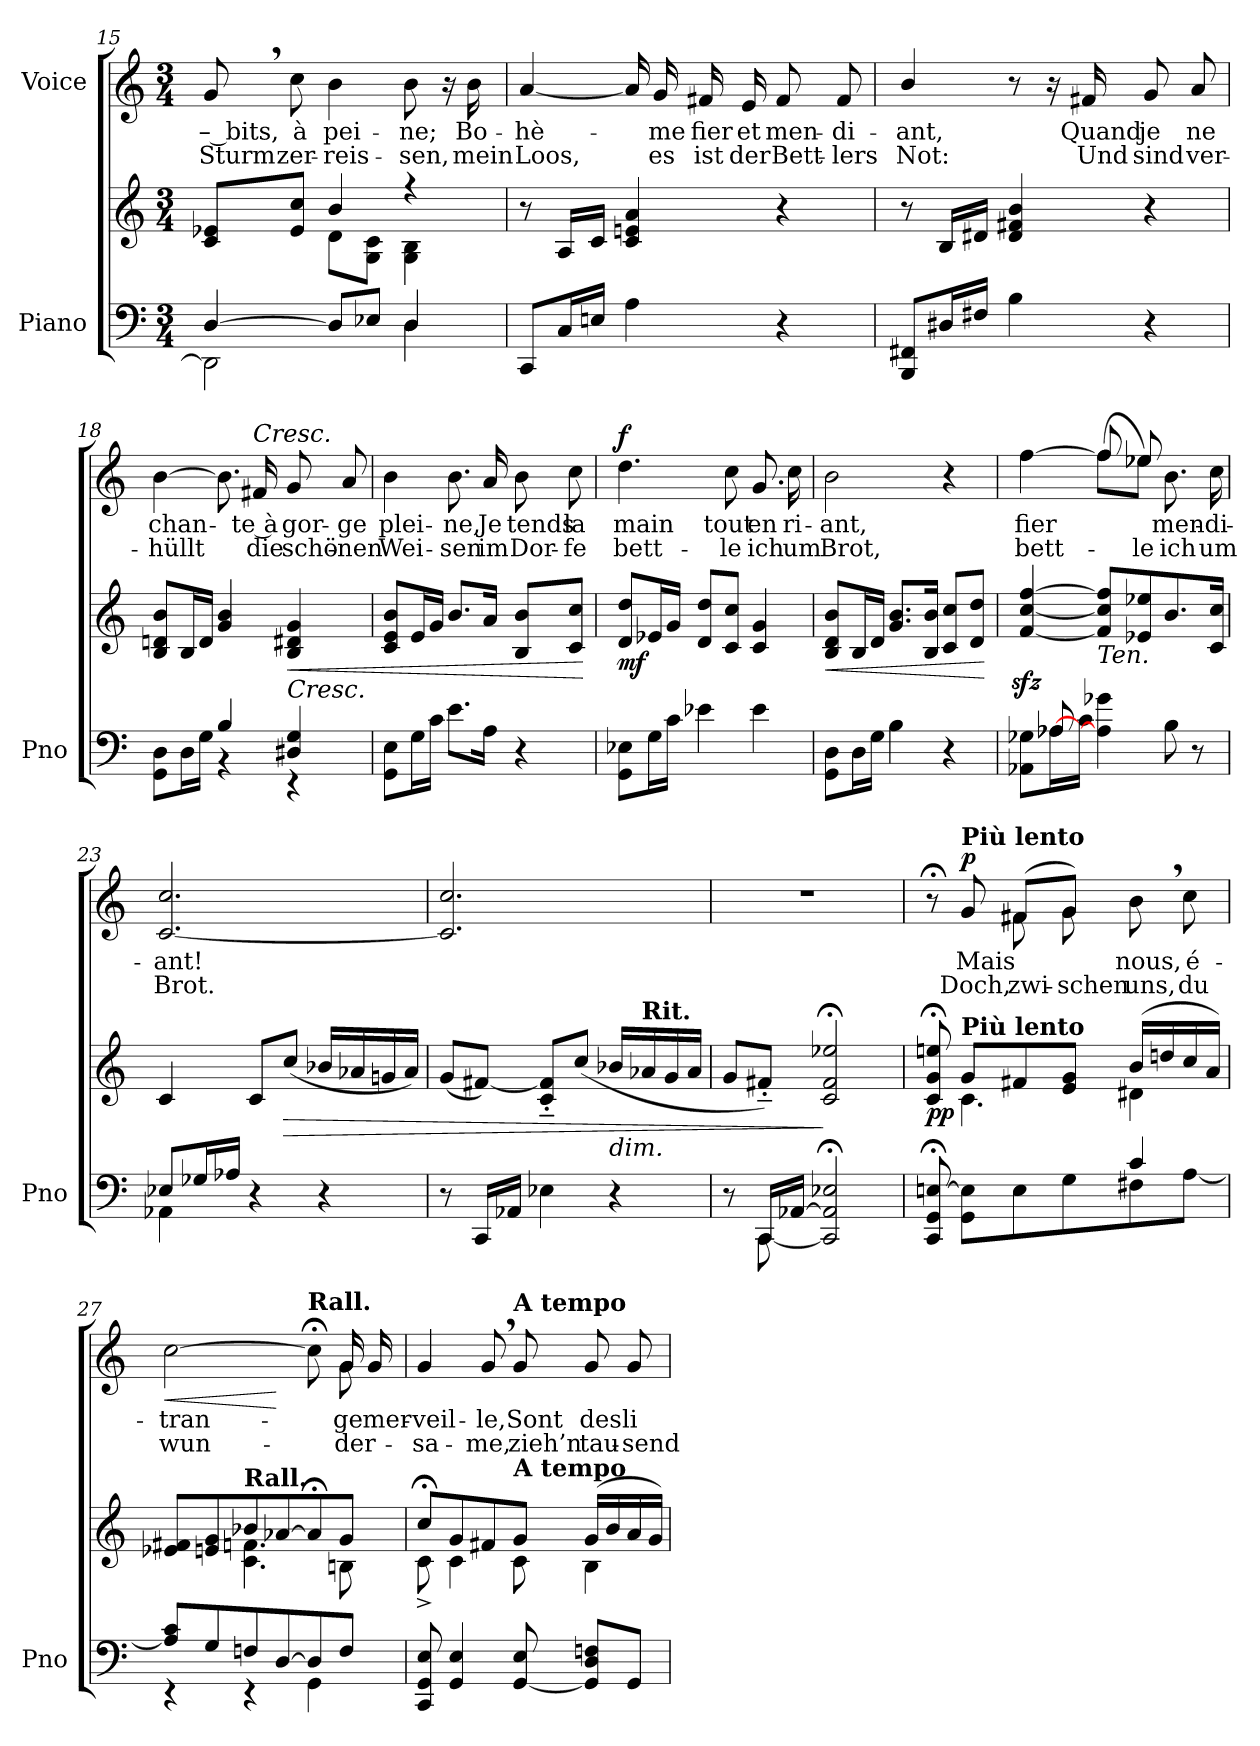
**kern	**kern	**dynam	**kern	**text	**text	**dynam
*part2	*part2	*part2	*part1	*part1	*part1	*part1
*staff3	*staff2	*staff2/3	*staff1	*staff1	*staff1	*staff1
*I"Piano	*	*	*I"Voice	*	*	*
*I'Pno	*	*	*	*	*	*
!!LO:LB:g=z
*clefF4	*clefG2	*	*clefG2	*	*	*
*k[]	*k[]	*	*k[]	*	*	*
*M3/4	*M3/4	*	*M3/4	*	*	*
=15	=15	=15	=15	=15	=15	=15
*^	*^	*	*	*	*	*
!	!	!	!	!	!	!LO:LY:b	!LO:LY:b	!
[4D/	2DD\]	8c/ 8e-X/L	4ryy	.	8g,/	-– bits,	Sturm	.
!	!	!	!	!	!	!LO:LY:b	!LO:LY:b	!
.	.	8e-/ 8cc/J	.	.	8cc\	à	zer-	.
!	!	!	!	!	!	!LO:LY:b	!LO:LY:b	!
8D/L]	.	4b/	8d\L	.	4b\	pei-	-reis-	.
8E-X/J	.	.	8G\ 8c\J	.	.	.	.	.
!	!	!	!	!	!	!LO:LY:b	!LO:LY:b	!
4D/	4D\	4r	4G\ 4B\	.	8b\	-ne;	-sen,	.
.	.	.	.	.	16r	.	.	.
!	!	!	!	!	!	!LO:LY:b	!LO:LY:b	!
.	.	.	.	.	16b\	Bo-	mein	.
*v	*v	*	*	*	*	*	*	*
*	*v	*v	*	*	*	*	*
=16	=16	=16	=16	=16	=16	=16
!	!	!	!	!LO:LY:b	!LO:LY:b	!
8CC/L	8r	.	[4a/	-hè-	Loos,	.
16C/L	16A/LL	.	.	.	.	.
16En/JJ	16c/JJ	.	.	.	.	.
4A\	4c/ 4en/ 4a/	.	16a/]	.	.	.
!	!	!	!	!LO:LY:b	!LO:LY:b	!
.	.	.	16g/	-me	es	.
!	!	!	!	!LO:LY:b	!LO:LY:b	!
.	.	.	16f#X/	fier	ist	.
!	!	!	!	!LO:LY:b	!LO:LY:b	!
.	.	.	16e/	et	der	.
!	!	!	!	!LO:LY:b	!LO:LY:b	!
4r	4r	.	8f#/	men-	Bett-	.
!	!	!	!	!LO:LY:b	!LO:LY:b	!
.	.	.	8f#/	-di-	-lers	.
=17	=17	=17	=17	=17	=17	=17
!	!	!	!	!LO:LY:b	!LO:LY:b	!
8BBB/ 8FF#X/L	8r	.	4b/	-ant,	Not:	.
16D#X/L	16B/LL	.	.	.	.	.
16F#X/JJ	16d#X/JJ	.	.	.	.	.
4B\	4d#/ 4f#X/ 4b/	.	8r	.	.	.
.	.	.	16r	.	.	.
!	!	!	!	!LO:LY:b	!LO:LY:b	!
.	.	.	16f#X/	Quand	Und	.
!	!	!	!	!LO:LY:b	!LO:LY:b	!
4r	4r	.	8g/	je	sind	.
!	!	!	!	!LO:LY:b	!LO:LY:b	!
.	.	.	8a/	ne	ver-	.
!!LO:LB:g=z
=18	=18	=18	=18	=18	=18	=18
*^	*	*	*	*	*	*
!	!	!	!	!	!LO:LY:b	!LO:LY:b	!
8GG\ 8D\L	4ryy	8B/ 8dn/ 8b/L	.	[4b\	chan-	-hüllt	.
16D\L	.	16B/L	.	.	.	.	.
16G\JJ	.	16d/JJ	.	.	.	.	.
4B/	4r	4g/ 4b/	.	8.b\]	.	.	.
!	!	!	!	!LO:TX:a:i:t=Cresc.	!	!	!
!	!	!	!	!	!LO:LY:b	!LO:LY:b	!
.	.	.	.	16f#X/	te à	die	.
!	!	!LO:TX:b:i:t=Cresc.	!	!	!	!	!
!	!	!	!LO:HP:b	!	!LO:LY:b	!LO:LY:b	!
4D#X/ 4G/	4r	4B/ 4d#X/ 4g/	<	8g/	gor-	schö-	.
!	!	!	!	!	!LO:LY:b	!LO:LY:b	!
.	.	.	.	8a/	-ge	-nen	.
*v	*v	*	*	*	*	*	*
=19	=19	=19	=19	=19	=19	=19
!	!	!	!	!LO:LY:b	!LO:LY:b	!
8GG\ 8E\L	8c/ 8e/ 8b/L	.	4b\	plei-	Wei-	.
16G\L	16e/L	.	.	.	.	.
16c\JJ	16g/JJ	.	.	.	.	.
!	!	!	!	!LO:LY:b	!LO:LY:b	!
8.e\L	8.b/L	.	8.b\	-ne,	-sen	.
!	!	!	!	!LO:LY:b	!LO:LY:b	!
16A\Jk	16a/Jk	.	16a/	Je	im	.
!	!	!	!	!LO:LY:b	!LO:LY:b	!
4r	8B/ 8b/L	.	8b\	tends	Dor-	.
!	!	!	!	!LO:LY:b	!LO:LY:b	!
.	8c/ 8cc/J	.	8cc\	la	-fe	.
.	.	[	.	.	.	.
=20	=20	=20	=20	=20	=20	=20
!	!	!LO:DY:b	!	!LO:LY:b	!LO:LY:b	!LO:DY:a
8GG\ 8E-X\L	8d/ 8dd/L	mf	4.dd\	main	bett-	f
16G\L	16e-X/L	.	.	.	.	.
16c\JJ	16g/JJ	.	.	.	.	.
4e-X\	8d/ 8dd/L	.	.	.	.	.
!	!	!	!	!LO:LY:b	!LO:LY:b	!
.	8c/ 8cc/J	.	8cc\	tout	le	.
!	!	!	!	!LO:LY:b	!LO:LY:b	!
4e-\	4c/ 4g/	.	8.g/	en	ich	.
!	!	!	!	!LO:LY:b	!LO:LY:b	!
.	.	.	16cc\	ri-	um	.
=21	=21	=21	=21	=21	=21	=21
!	!	!LO:HP:b	!	!LO:LY:b	!LO:LY:b	!
8GG\ 8D\L	8B/ 8d/ 8b/L	<	2b\	-ant,	Brot,	.
16D\L	16B/L	.	.	.	.	.
16G\JJ	16d/JJ	.	.	.	.	.
4B\	8.g/ 8.b/L	.	.	.	.	.
.	16B/ 16b/Jk	.	.	.	.	.
4r	8c/ 8cc/L	.	4r	.	.	.
.	8d/ 8dd/J	.	.	.	.	.
.	.	[	.	.	.	.
!!LO:LB:g=z
=22	=22	=22	=22	=22	=22	=22
*^	*	*	*	*	*	*
!	!	!	!	!LO:TX:b:i:t=Ten.	!	!	!
!	!	!	!	!	!LO:LY:b	!LO:LY:b	!
*	*	*	*	*^	*	*	*
8AA-X\ 8G-X\L	8ryy	[4f/zz< [4cc/zz< [4ff/zz<	.	[>4ff\	4ryy	-fier	bett-	.
[16A-X\L	8A-/	.	.	.	.	.	.	.
16c\JJ	.	.	.	.	.	.	.	.
!	!	!LO:TX:b:i:t=Ten.	!	!	!	!	!	!
4A-\] 4g-X\	2ryy	8f/] 8cc/] 8ff/]L	.	(8ff\L]	8ff/	.	.	.
!	!	!	!	!	!	!	!LO:LY:b	!
.	.	8e-X/ 8ee-X/	.	8ee-X\J)	8ee-/	.	-le	.
!	!	!	!	!	!	!LO:LY:b	!LO:LY:b	!
8B\	.	8.b/	.	8.b\	4ryy	men-	ich	.
8r	.	.	.	.	.	.	.	.
!	!	!	!	!	!	!LO:LY:b	!LO:LY:b	!
.	.	16c/ 16cc/Jk	.	16cc\	.	-di-	um	.
=23	=23	=23	=23	=23	=23	=23	=23	=23
!	!	!	!	!	!	!LO:LY:b	!LO:LY:b	!
8E-X/L	4AA-X\	4c/	.	[2.c/ 2.cc/	4ryy	-ant!	Brot.	.
16G-X/L	.	.	.	.	.	.	.	.
16A-X/JJ	.	.	.	.	.	.	.	.
4r	2ryy	8c/L	.	.	4ryy	.	.	.
!	!	!	!LO:HP:b	!	!	!	!	!
.	.	(8cc/J	>	.	.	.	.	.
4r	.	16b-X/LL	.	.	4ryy	.	.	.
.	.	16a-X/	.	.	.	.	.	.
.	.	16gn/	.	.	.	.	.	.
.	.	16a-/JJ)	.	.	.	.	.	.
*v	*v	*	*	*v	*v	*	*	*
=24	=24	=24	=24	=24	=24	=24
8r	(8g/L	.	2.c/] 2.cc/	.	.	.
16CC/LL	[>8f#X/J)	.	.	.	.	.
16AA-X/JJ	.	.	.	.	.	.
4E-X\	8c/'~ 8f#/]'~L	.	.	.	.	.
.	(8cc/J	.	.	.	.	.
!	!LO:TX:b:i:t=dim.	!	!	!	!	!
4r	16b-X/LL	.	.	.	.	.
!	!LO:TX:a:B:t=Rit.	!	!	!	!	!
.	16a-X/	.	.	.	.	.
.	16g/	.	.	.	.	.
.	16a-/JJ	.	.	.	.	.
=25	=25	=25	=25	=25	=25	=25
*^	*	*	*	*	*	*
8r	8ryy	8g/L	.	2.r	.	.	.
16CC/LL	[8CC\	8f#X'~/J)	.	.	.	.	.
[<16AA-X/JJ	.	.	.	.	.	.	.
2CC/];< 2AA-/];< 2E-X/;<	2ryy	2c/;< 2f#/;< 2ee-X/;<	]	.	.	.	.
!!LO:PB:g=z
=26	=26	=26	=26	=26	=26	=26	=26
*	*	*^	*	*^	*	*	*
!	!	!	!	!LO:DY:b	!	!	!	!	!
8CC/; 8GG/; [8En/;	8ryy	8c/;< 8g/;< 8een/;<	8ryy	pp	8r;<	4ryy	.	.	.
!	!	!	!	!	!LO:TX:a:B:t=Più lento	!	!	!	!
!	!	!LO:TX:a:B:t=Più lento	!	!	!	!	!	!	!
!	!	!	!	!	!	!	!LO:LY:b	!LO:LY:b	!LO:DY:a
8ryy	8GG\ 8E\]L	8g/L	4.c\	.	8g/	.	Mais	Doch,	p
!	!	!	!	!	!	!	!LO:LY:b	!	!
!	!	!	!	!	!	!	!	!LO:LY:b	!
4ryy	8E\	8f#X/	.	.	(8f#X/L	8f#\	.	zwi-	.
!	!	!	!	!	!	!	!	!LO:LY:b	!
.	8G\	8e/ 8g/J	.	.	8g/J)	8g\	.	-schen	.
!	!	!	!	!	!	!	!LO:LY:b	!LO:LY:b	!
4c/	8F#X\	(16b/LL	4d#X\	.	8b,\	4ryy	nous,	uns,	.
.	.	16ddn/	.	.	.	.	.	.	.
!	!	!	!	!	!	!	!LO:LY:b	!LO:LY:b	!
.	[>8A\J	16cc/	.	.	8cc\	.	é-	du	.
.	.	16a/JJ)	.	.	.	.	.	.	.
=27	=27	=27	=27	=27	=27	=27	=27	=27	=27
!	!	!	!	!	!	!	!LO:LY:b	!LO:LY:b	!LO:HP:b
8A/] 8c/L	4r	8e-X/ 8f#X/L	4ryy	.	[2cc\	4.ryy	-tran-	wun-	<
8G/	.	8en/ 8g/	.	.	.	.	.	.	.
!	!	!LO:TX:a:B:t=Rall.	!	!	!	!	!	!	!
8Fn/	4r	8b-X/	4.c\ 4.fn\	.	.	.	.	.	.
[8D/	.	[8a-X/	.	.	.	8ryy	.	.	[
!	!	!	!	!	!LO:TX:a:B:t=Rall.	!	!	!	!
8D/]	4GG\	8a-;</]	.	.	8cc;<\]	8ryy	.	.	.
!	!	!	!	!	!	!	!LO:LY:b	!LO:LY:b	!
8F/J	.	8g/J	8Bn\	.	16g/	8g\	-ge	-der-	.
!	!	!	!	!	!	!	!LO:LY:b	!	!
.	.	.	.	.	16g/	.	mer-	.	.
*v	*v	*	*	*	*v	*v	*	*	*
=28	=28	=28	=28	=28	=28	=28	=28
!	!	!	!	!	!LO:LY:b	!LO:LY:b	!
8CC/ 8GG/ 8E/	8cc;</L	8c^\	.	4g/	-veil-	-sa-	.
4GG/ 4E/	8g/	4c\	.	.	.	.	.
!	!	!	!	!	!LO:LY:b	!LO:LY:b	!
.	8f#X/	.	.	8g,/	-le,	-me,	.
!	!	!	!	!LO:TX:a:B:t=A tempo	!	!	!
!	!LO:TX:a:B:t=A tempo	!	!	!	!	!	!
!	!	!	!	!	!LO:LY:b	!LO:LY:b	!
[<8GG/ 8E/	8g/J	8c\	.	8g/	Sont	zieh’n	.
!	!	!	!	!	!LO:LY:b	!LO:LY:b	!
8GG/] 8D/ 8Fn/L	(<16g/LL	4B\	.	8g/	des	tau-	.
.	16b/	.	.	.	.	.	.
!	!	!	!	!	!LO:LY:b	!LO:LY:b	!
8GG/J	16a/	.	.	8g/	li-	-send	.
.	16g/JJ)	.	.	.	.	.	.
*	*v	*v	*	*	*	*	*
=	=	=	=	=	=	=
*-	*-	*-	*-	*-	*-	*-
